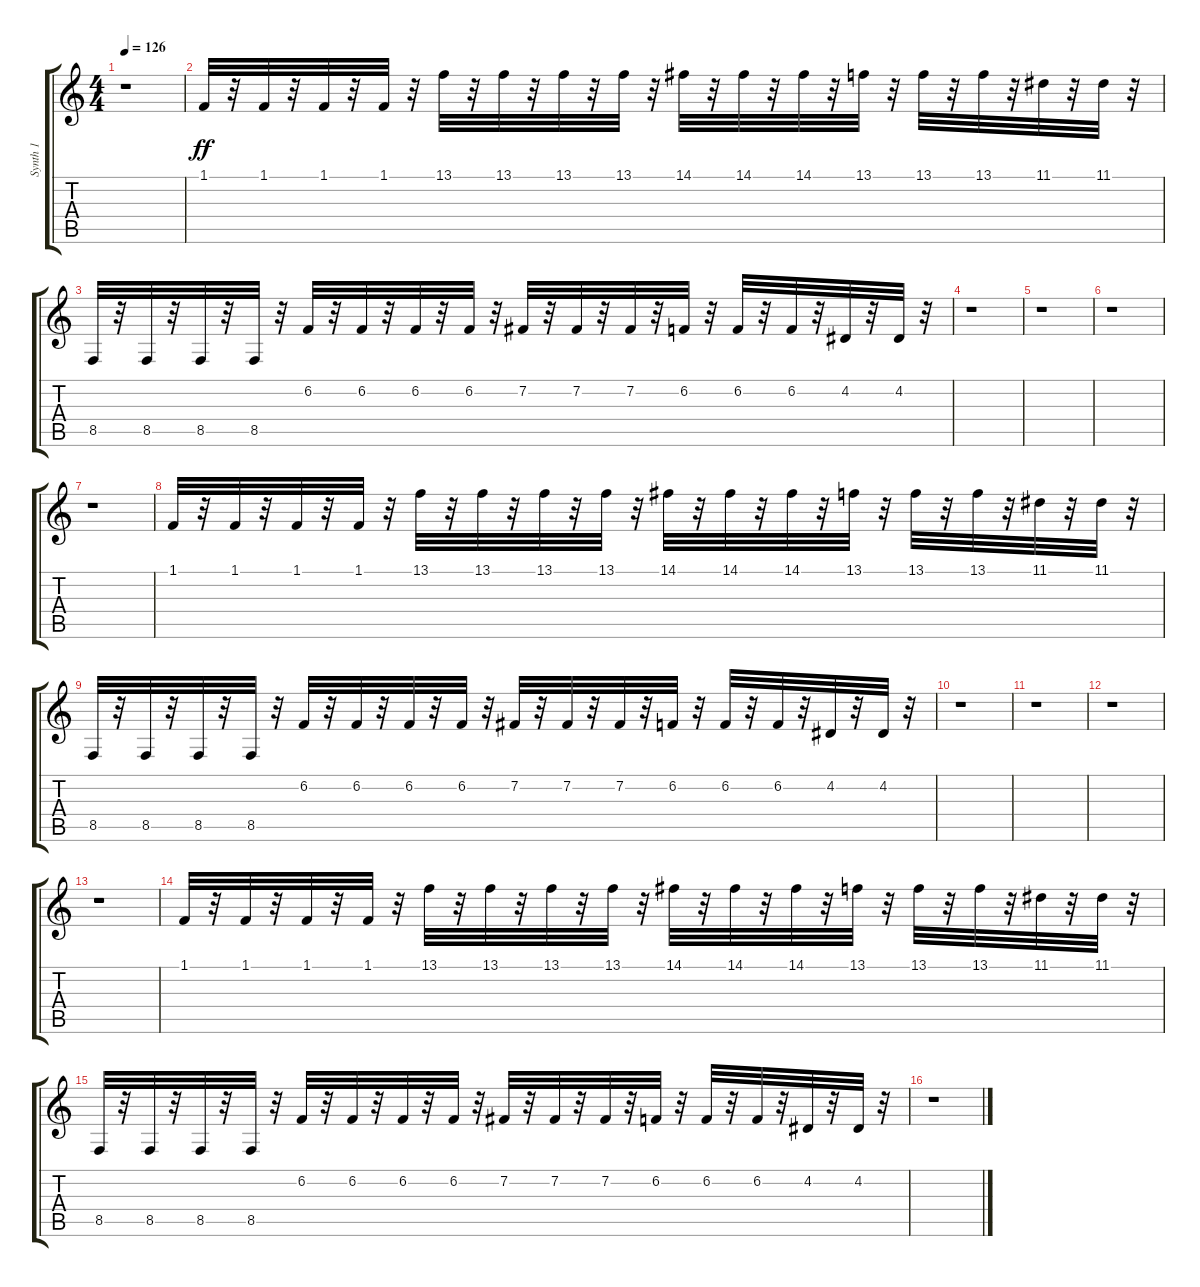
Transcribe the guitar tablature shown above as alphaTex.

\track ("Synth 1" "Synth 1") {instrument pad3polysynth}
\staff {score tabs}
\tuning (E4 B3 G3 D3 A2 E2) {hide}
\ts (4 4)
\tempo 126
\clef g2
\ks c
r.1{dy ff} |
1.1.32 r.32 1.1.32 r.32 1.1.32 r.32 1.1.32 r.32 13.1.32 r.32 13.1.32 r.32 13.1.32 r.32 13.1.32 r.32 14.1.32 r.32 14.1.32 r.32 14.1.32 r.32 13.1.32 r.32 13.1.32 r.32 13.1.32 r.32 11.1.32 r.32 11.1.32 r.32 |
8.5.32 r.32 8.5.32 r.32 8.5.32 r.32 8.5.32 r.32 6.2.32 r.32 6.2.32 r.32 6.2.32 r.32 6.2.32 r.32 7.2.32 r.32 7.2.32 r.32 7.2.32 r.32 6.2.32 r.32 6.2.32 r.32 6.2.32 r.32 4.2.32 r.32 4.2.32 r.32 |
r.1 |
r.1 |
r.1 |
r.1 |
1.1.32 r.32 1.1.32 r.32 1.1.32 r.32 1.1.32 r.32 13.1.32 r.32 13.1.32 r.32 13.1.32 r.32 13.1.32 r.32 14.1.32 r.32 14.1.32 r.32 14.1.32 r.32 13.1.32 r.32 13.1.32 r.32 13.1.32 r.32 11.1.32 r.32 11.1.32 r.32 |
8.5.32 r.32 8.5.32 r.32 8.5.32 r.32 8.5.32 r.32 6.2.32 r.32 6.2.32 r.32 6.2.32 r.32 6.2.32 r.32 7.2.32 r.32 7.2.32 r.32 7.2.32 r.32 6.2.32 r.32 6.2.32 r.32 6.2.32 r.32 4.2.32 r.32 4.2.32 r.32 |
r.1 |
r.1 |
r.1 |
r.1 |
1.1.32 r.32 1.1.32 r.32 1.1.32 r.32 1.1.32 r.32 13.1.32 r.32 13.1.32 r.32 13.1.32 r.32 13.1.32 r.32 14.1.32 r.32 14.1.32 r.32 14.1.32 r.32 13.1.32 r.32 13.1.32 r.32 13.1.32 r.32 11.1.32 r.32 11.1.32 r.32 |
8.5.32 r.32 8.5.32 r.32 8.5.32 r.32 8.5.32 r.32 6.2.32 r.32 6.2.32 r.32 6.2.32 r.32 6.2.32 r.32 7.2.32 r.32 7.2.32 r.32 7.2.32 r.32 6.2.32 r.32 6.2.32 r.32 6.2.32 r.32 4.2.32 r.32 4.2.32 r.32 |
r.1
